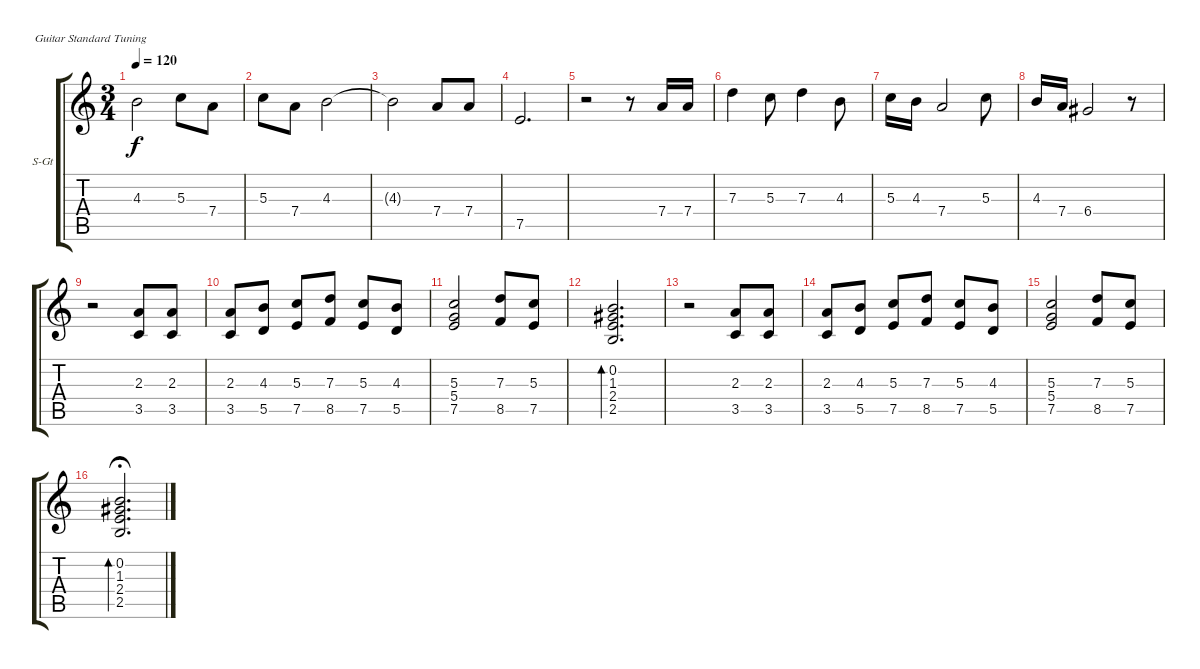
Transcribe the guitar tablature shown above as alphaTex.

\defaultSystemsLayout 4
\bracketExtendMode groupsimilarinstruments
\firstSystemTrackNameOrientation horizontal
\otherSystemsTrackNameOrientation horizontal
\track ("Steel Guitar" "S-Gt") {instrument acousticguitarsteel}
\staff {score tabs}
\tuning (E4 B3 G3 D3 A2 E2)
\ts (3 4)
\tempo 120
\clef g2
\scale
0.231156
\ks aminor
4.3{t}.2{dy f} 5.3.8 7.4.8 |
\scale
0.231156 5.3.8 7.4.8 4.3.2 |
\scale
0.231156 4.3{t}.2 7.4.8 7.4.8 |
\scale
0.153266 7.5.2{d} |
\scale
0.20073 r.2 r.8 7.4.16 7.4.16 |
\scale
0.193431 7.3.4 5.3.8 7.3.4 4.3.8 |
\scale
0.20073 5.3.16 4.3.16 7.4.2 5.3.8 |
\scale
0.237226 4.3.16 7.4.16 6.4.2 r.8 |
\scale
0.167883 r.2 (3.5 2.3).8 (2.3 3.5).8 |
\scale
0.253521 (3.5 2.3).8 (5.5 4.3).8 (7.5 5.3).8 (8.5 7.3).8 (7.5 5.3).8 (5.5 4.3).8 |
\scale
0.185111 (7.5 5.4 5.3).2 (8.5 7.3).8 (5.3 7.5).8 |
\scale
0.122736 (0.2 2.4 1.3 2.5).2{d bd 191} |
\scale
0.185111 r.2 (3.5 2.3).8 (2.3 3.5).8 |
\scale
0.253521 (3.5 2.3).8 (5.5 4.3).8 (7.5 5.3).8 (8.5 7.3).8 (7.5 5.3).8 (5.5 4.3).8 |
\scale
0.198704 (7.5 5.4 5.3).2 (8.5 7.3).8 (5.3 7.5).8 |
\scale
0.131749 (0.2 2.4 1.3 2.5).2{d bd 188 fermata (medium 0.4)}
